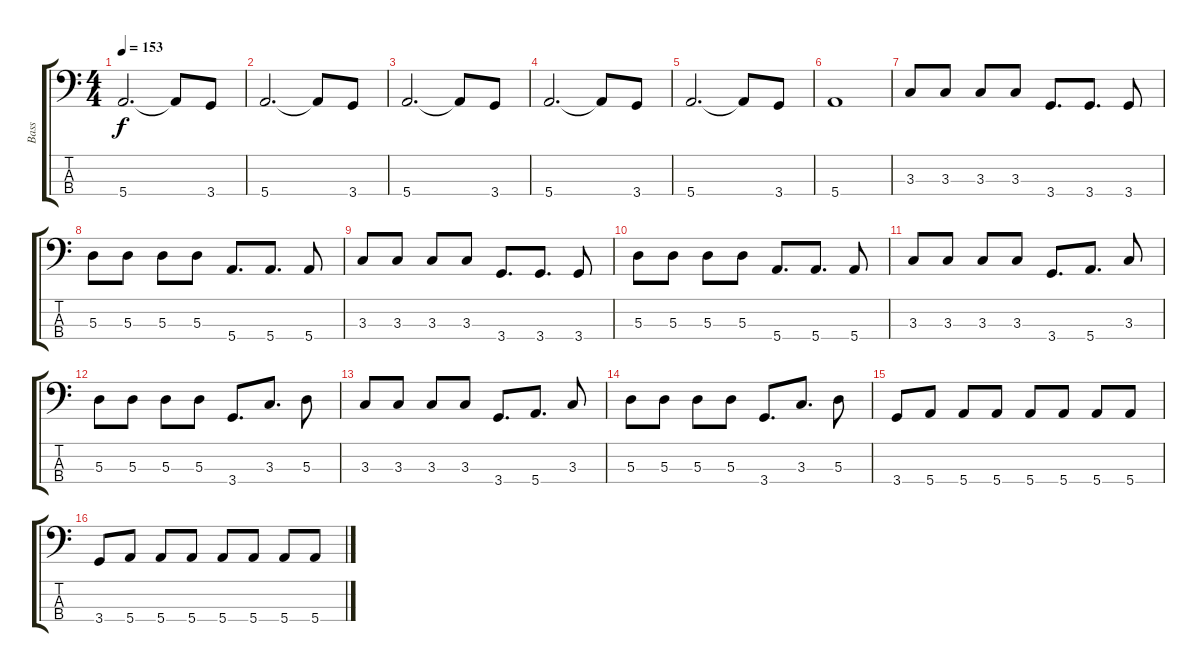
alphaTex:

\track ("Bass" "Bass") {instrument electricbasspick}
\staff {score tabs}
\tuning (G2 D2 A1 E1) {hide}
\ts (4 4)
\tempo 153
\clef f4
\ks c
5.4.2{d dy f} 5.4{t}.8 3.4.8 |
5.4.2{d} 5.4{t}.8 3.4.8 |
5.4.2{d} 5.4{t}.8 3.4.8 |
5.4.2{d} 5.4{t}.8 3.4.8 |
5.4.2{d} 5.4{t}.8 3.4.8 |
5.4.1 |
3.3.8 3.3.8 3.3.8 3.3.8 3.4.8{d} 3.4.8{d} 3.4.8 |
5.3.8 5.3.8 5.3.8 5.3.8 5.4.8{d} 5.4.8{d} 5.4.8 |
3.3.8 3.3.8 3.3.8 3.3.8 3.4.8{d} 3.4.8{d} 3.4.8 |
5.3.8 5.3.8 5.3.8 5.3.8 5.4.8{d} 5.4.8{d} 5.4.8 |
3.3.8 3.3.8 3.3.8 3.3.8 3.4.8{d} 5.4.8{d} 3.3.8 |
5.3.8 5.3.8 5.3.8 5.3.8 3.4.8{d} 3.3.8{d} 5.3.8 |
3.3.8 3.3.8 3.3.8 3.3.8 3.4.8{d} 5.4.8{d} 3.3.8 |
5.3.8 5.3.8 5.3.8 5.3.8 3.4.8{d} 3.3.8{d} 5.3.8 |
3.4.8 5.4.8 5.4.8 5.4.8 5.4.8 5.4.8 5.4.8 5.4.8 |
3.4.8 5.4.8 5.4.8 5.4.8 5.4.8 5.4.8 5.4.8 5.4.8
